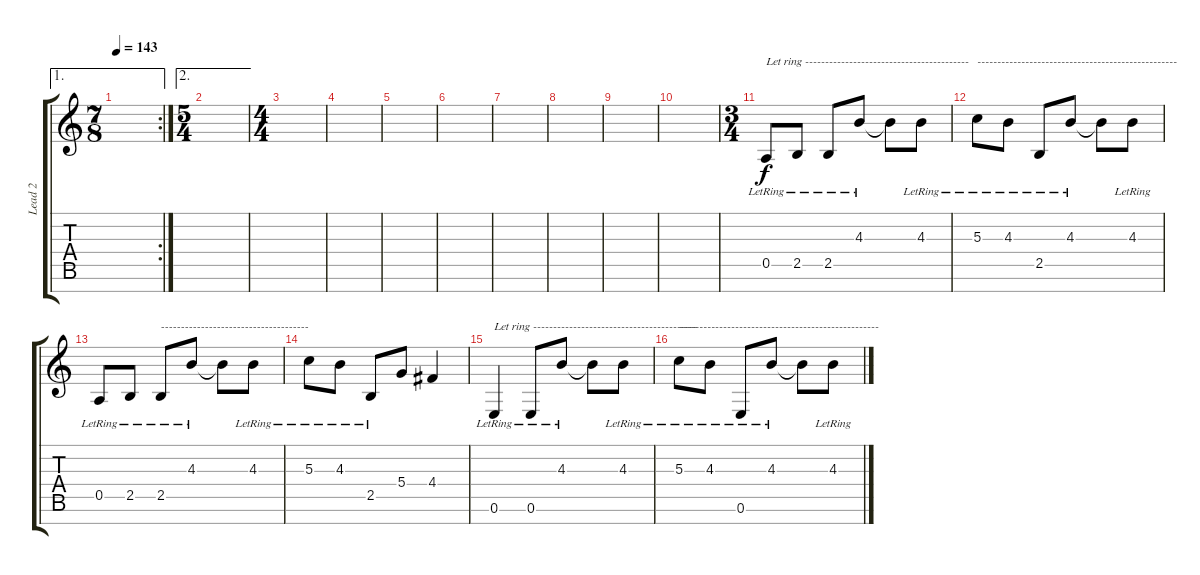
\track ("Lead 2" "Lead 2") {instrument distortionguitar}
\staff {score tabs}
\tuning (E4 B3 G3 D3 A2 E2 B1) {hide}
\ae 1
\rc 2
\ts (7 8)
\tempo 143
\clef g2
\ks c
|
\ae 2
\ts (5 4)
|
\ts (4 4)
|
|
|
|
|
|
|
|
\ts (3 4)
0.5{lr}.8{txt "Let ring -----------------------------------------"} 2.5{lr}.8 2.5{lr}.8 4.3{lr}.8 4.3{t}.8 4.3{lr}.8 |
5.3{lr}.8{txt "--------------------------------------------------"} 4.3{lr}.8 2.5{lr}.8 4.3{lr}.8 4.3{t}.8 4.3{lr}.8 |
0.5{lr}.8 2.5{lr}.8 2.5{lr}.8{txt "-------------------------------------"} 4.3{lr}.8 4.3{t}.8 4.3{lr}.8 |
5.3{lr}.8 4.3{lr}.8 2.5{lr}.8 5.4.8 4.4.4 |
0.6{lr}.4{txt "Let ring -----------------------------------------"} 0.6{lr}.8 4.3{lr}.8 4.3{t}.8 4.3{lr}.8 |
5.3{lr}.8{txt "--------------------------------------------------"} 4.3{lr}.8 0.6{lr}.8 4.3{lr}.8 4.3{t}.8 4.3{lr}.8
